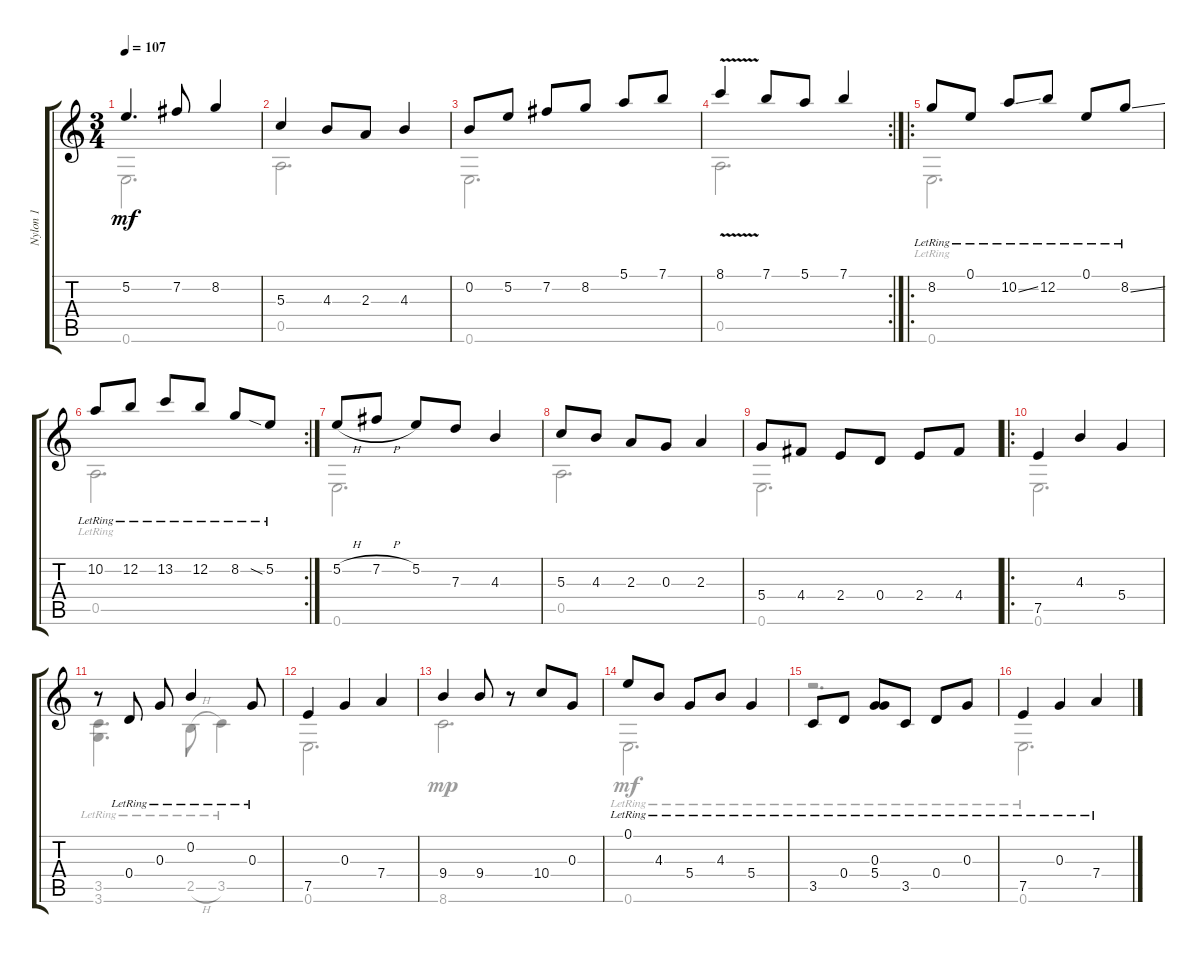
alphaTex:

\track ("Nylon 1" "Nylon 1") {instrument acousticguitarsteel}
\staff {score tabs}
\tuning (E4 B3 G3 D3 A2 E2) {hide}
\voice
\ts (3 4)
\tempo 107
\clef g2
\ks c
5.2.4{d dy mf instrument acousticguitarsteel} 7.2.8 8.2.4 |
5.3.4 4.3.8 2.3.8 4.3.4 |
0.2.8 5.2.8 7.2.8 8.2.8 5.1.8 7.1.8 |
\rc 2
8.1{v}.4 7.1.8 5.1.8 7.1.4 |
\ro
8.2{lr}.8 0.1{lr}.8 10.2{ss lr}.8 12.2{lr}.8 0.1{lr}.8 8.2{ss lr}.8 |
\rc 2
10.2{lr}.8 12.2{lr}.8 13.2{lr}.8 12.2{lr}.8 8.2{lr}.8 5.2{sia lr}.8 |
5.2{h}.8 7.2{h}.8 5.2.8 7.3.8 4.3.4 |
5.3.8 4.3.8 2.3.8 0.3.8 2.3.4 |
5.4.8 4.4.8 2.4.8 0.4.8 2.4.8 4.4.8 |
\ro
7.5.4 4.3.4 5.4.4 |
r.8 0.4{lr}.8 0.3{lr}.8 0.2{lr}.4 0.3{lr}.8 |
7.5.4 0.3.4 7.4.4 |
9.4.4 9.4.8 r.8 10.4.8 0.3.8 |
0.1{lr}.8 4.3{lr}.8 5.4{lr}.8 4.3{lr}.8 5.4{lr}.4 |
3.5{lr}.8 0.4{lr}.8 (0.3{lr} 5.4{lr}).8 3.5{lr}.8 0.4{lr}.8 0.3{lr}.8 |
7.5{lr}.4 0.3{lr}.4 7.4{lr}.4
\voice
\clef g2
\ottava regular
\simile none
\ks c
0.6.2{d dy mf} |
0.5.2{d} |
0.6.2{d} |
0.5.2{d} |
0.6{lr}.2{d} |
0.5{lr}.2{d} |
0.6.2{d} |
0.5.2{d} |
0.6.2{d} |
0.6.2{d} |
(3.5{lr} 3.6{lr}).4{d} 2.5{h lr}.8 3.5{lr}.4 |
0.6.2{d} |
8.6.2{d dy mp} |
0.6{lr}.2{d dy mf} |
r.2{d} |
0.6{lr}.2{d}
